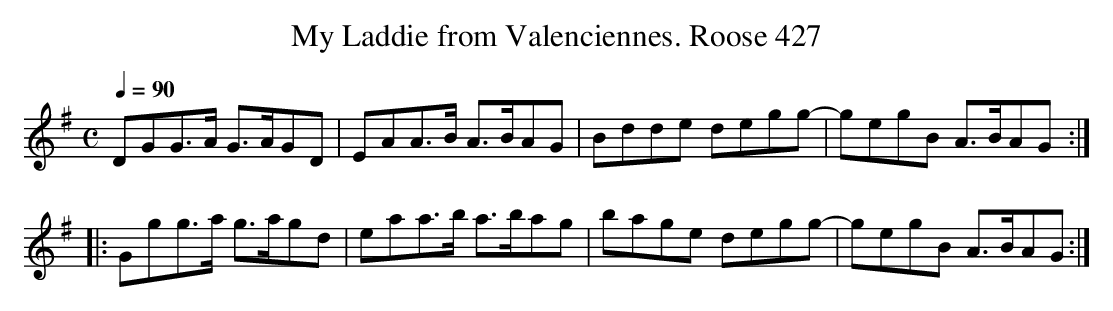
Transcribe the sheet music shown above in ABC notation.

X:1
T: My Laddie from Valenciennes. Roose 427
M:C
L:1/8
Q:1/4=90
K:G
DGG>A  G>AGD | EAA>B A>BAG | Bdde degg- | gegB A>BAG:|
|:Ggg>a g>agd | eaa>b a>bag | bage degg- | gegB A>BAG :|
